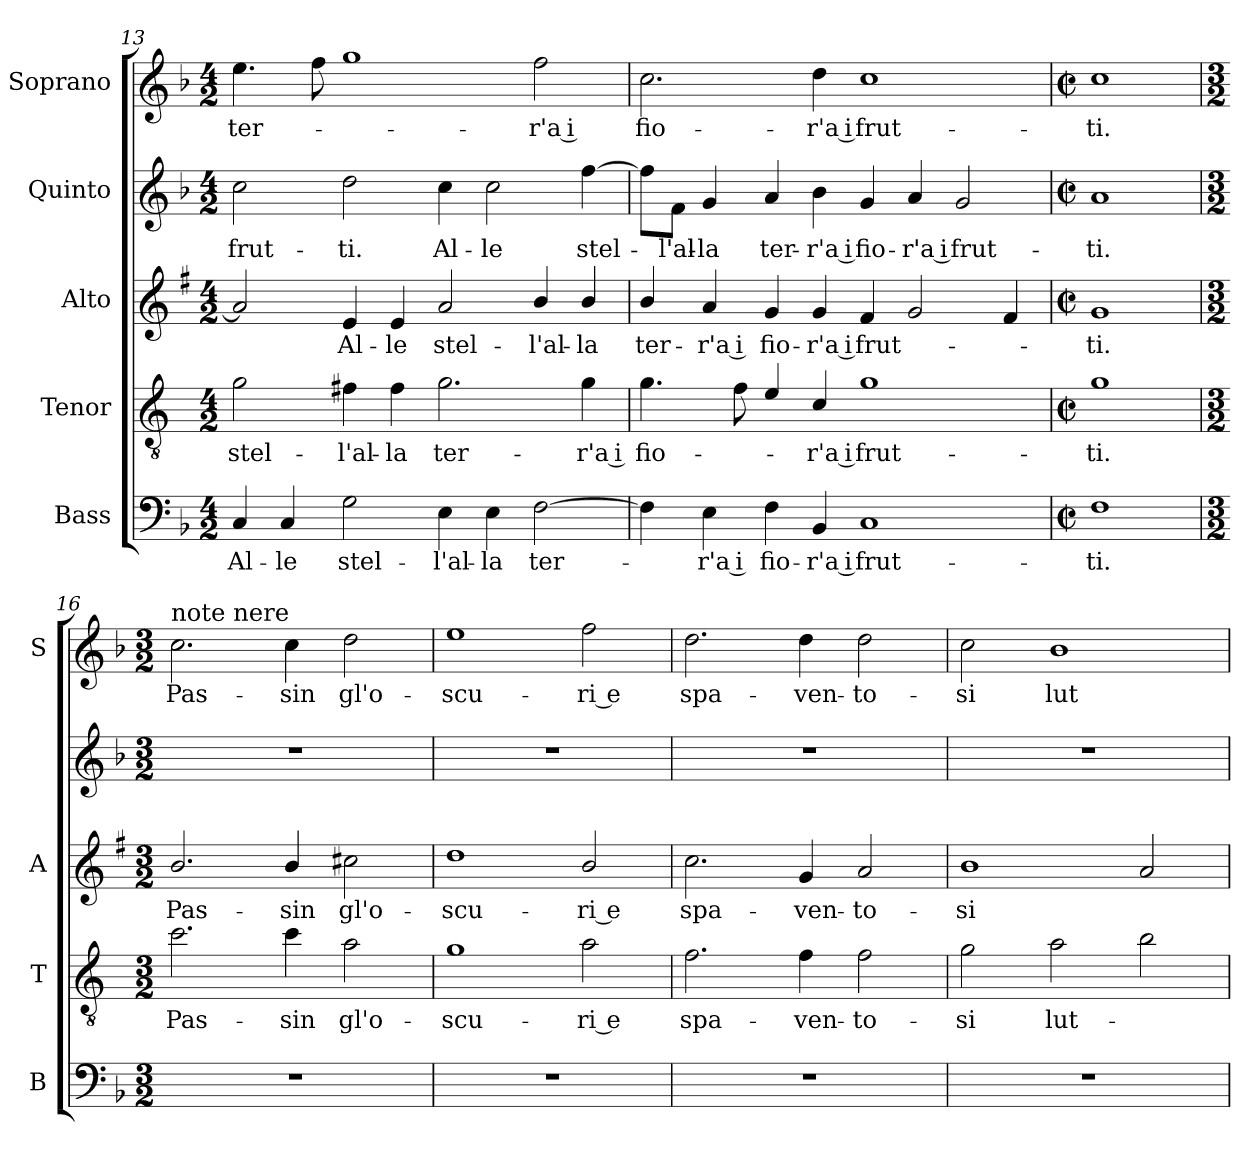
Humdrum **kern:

**kern	**text	**kern	**text	**kern	**text	**kern	**text	**kern	**text
*part5	*part5	*part4	*part4	*part3	*part3	*part2	*part2	*part1	*part1
*staff5	*staff5	*staff4	*staff4	*staff3	*staff3	*staff2	*staff2	*staff1	*staff1
*I"Bass	*	*I"Tenor	*	*I"Alto	*	*I"Quinto	*	*I"Soprano	*
*I'B	*	*I'T	*	*I'A	*	*	*	*I'S	*
!!LO:LB:g=z
*clefF4	*	*clefGv2	*	*clefG2	*	*clefG2	*	*clefG2	*
*	*	*ITrd4c7	*	*ITrd1c2	*	*	*	*	*
*k[b-]	*	*k[b-]	*	*k[b-]	*	*k[b-]	*	*k[b-]	*
*F:	*	*F:	*	*F:	*	*F:	*	*F:	*
*M4/2	*	*M4/2	*	*M4/2	*	*M4/2	*	*M4/2	*
=13	=13	=13	=13	=13	=13	=13	=13	=13	=13
!	!LO:LY:b	!	!LO:LY:b	!	!	!	!LO:LY:b	!	!LO:LY:b
4C/	Al-	2c\	stel-	2g/]	.	2cc\	frut-	4.ee\	ter-
!	!LO:LY:b	!	!	!	!	!	!	!	!
4C/	-le	.	.	.	.	.	.	.	.
.	.	.	.	.	.	.	.	8ff\	.
!	!LO:LY:b	!	!LO:LY:b	!	!LO:LY:b	!	!LO:LY:b	!	!
2G\	stel-	4Bn\	-l'al-	4d/	Al-	2dd\	-ti.	1gg	.
!	!	!	!LO:LY:b	!	!LO:LY:b	!	!	!	!
.	.	4B\	-la	4d/	-le	.	.	.	.
!	!LO:LY:b	!	!LO:LY:b	!	!LO:LY:b	!	!LO:LY:b	!	!
4E\	-l'al-	2.c\	ter-	2g/	stel-	4cc\	Al-	.	.
!	!LO:LY:b	!	!	!	!	!	!LO:LY:b	!	!
4E\	-la	.	.	.	.	2cc\	-le	.	.
!	!LO:LY:b	!	!	!	!LO:LY:b	!	!	!	!LO:LY:b
[2F\	ter-	.	.	4a/	-l'al-	.	.	2ff\	-r'a i
!	!	!	!LO:LY:b	!	!LO:LY:b	!	!LO:LY:b	!	!
.	.	4c\	-r'a i	4a/	-la	[4ff\	stel-	.	.
=14	=14	=14	=14	=14	=14	=14	=14	=14	=14
!	!	!	!LO:LY:b	!	!LO:LY:b	!	!	!	!LO:LY:b
4F\]	.	4.c\	fio-	4a/	ter-	8ff\L]	.	2.cc\	fio-
!	!	!	!	!	!	!	!LO:LY:b	!	!
.	.	.	.	.	.	8f\J	-l'al-	.	.
!	!LO:LY:b	!	!	!	!LO:LY:b	!	!LO:LY:b	!	!
4E\	-r'a i	.	.	4g/	-r'a i	4g/	-la	.	.
.	.	8B-\	.	.	.	.	.	.	.
!	!LO:LY:b	!	!	!	!LO:LY:b	!	!LO:LY:b	!	!
4F\	fio-	4A/	.	4f/	fio-	4a/	ter-	.	.
!	!LO:LY:b	!	!LO:LY:b	!	!LO:LY:b	!	!LO:LY:b	!	!LO:LY:b
4BB-/	-r'a i	4F/	-r'a i	4f/	-r'a i	4b-\	-r'a i	4dd\	-r'a i
!	!LO:LY:b	!	!LO:LY:b	!	!LO:LY:b	!	!LO:LY:b	!	!LO:LY:b
1C	frut-	1c	frut-	4e/	frut-	4g/	fio-	1cc	frut-
!	!	!	!	!	!	!	!LO:LY:b	!	!
.	.	.	.	2f/	.	4a/	-r'a i	.	.
!	!	!	!	!	!	!	!LO:LY:b	!	!
.	.	.	.	.	.	2g/	frut-	.	.
.	.	.	.	4e/	.	.	.	.	.
=15	=15	=15	=15	=15	=15	=15	=15	=15	=15
*M2/2	*	*M2/2	*	*M2/2	*	*M2/2	*	*M2/2	*
*met(c|)	*	*met(c|)	*	*met(c|)	*	*met(c|)	*	*met(c|)	*
!	!LO:LY:b	!	!LO:LY:b	!	!LO:LY:b	!	!LO:LY:b	!	!LO:LY:b
1F	-ti.	1c	-ti.	1f	-ti.	1a	-ti.	1cc	-ti.
=16	=16	=16	=16	=16	=16	=16	=16	=16	=16
*M3/2	*	*M3/2	*	*M3/2	*	*M3/2	*	*M3/2	*
!	!	!	!	!	!	!	!	!LO:TX:a:t=note nere	!
!	!	!	!LO:LY:b	!	!LO:LY:b	!	!	!	!LO:LY:b
1.r	.	2.f\	Pas-	2.a/	Pas-	1.r	.	2.cc\	Pas-
!	!	!	!LO:LY:b	!	!LO:LY:b	!	!	!	!LO:LY:b
.	.	4f\	-sin	4a/	-sin	.	.	4cc\	-sin
!	!	!	!LO:LY:b	!	!LO:LY:b	!	!	!	!LO:LY:b
.	.	2d\	gl'o-	2bn\	gl'o-	.	.	2dd\	gl'o-
=17	=17	=17	=17	=17	=17	=17	=17	=17	=17
!	!	!	!LO:LY:b	!	!LO:LY:b	!	!	!	!LO:LY:b
1.r	.	1c	-scu-	1cc	-scu-	1.r	.	1ee	-scu-
!	!	!	!LO:LY:b	!	!LO:LY:b	!	!	!	!LO:LY:b
.	.	2d\	-ri e	2a/	-ri e	.	.	2ff\	-ri e
!!LO:PB:g=z
=18	=18	=18	=18	=18	=18	=18	=18	=18	=18
!	!	!	!LO:LY:b	!	!LO:LY:b	!	!	!	!LO:LY:b
1.r	.	2.B-\	spa-	2.b-\	spa-	1.r	.	2.dd\	spa-
!	!	!	!LO:LY:b	!	!LO:LY:b	!	!	!	!LO:LY:b
.	.	4B-\	-ven-	4f/	-ven-	.	.	4dd\	-ven-
!	!	!	!LO:LY:b	!	!LO:LY:b	!	!	!	!LO:LY:b
.	.	2B-\	-to-	2g/	-to-	.	.	2dd\	-to-
=19	=19	=19	=19	=19	=19	=19	=19	=19	=19
!	!	!	!LO:LY:b	!	!LO:LY:b	!	!	!	!LO:LY:b
1.r	.	2c\	-si	1a	-si	1.r	.	2cc\	-si
!	!	!	!LO:LY:b	!	!	!	!	!	!LO:LY:b
.	.	2d\	lut-	.	.	.	.	1b-	lut-
.	.	2e\	.	2g/	.	.	.	.	.
=	=	=	=	=	=	=	=	=	=
*-	*-	*-	*-	*-	*-	*-	*-	*-	*-
